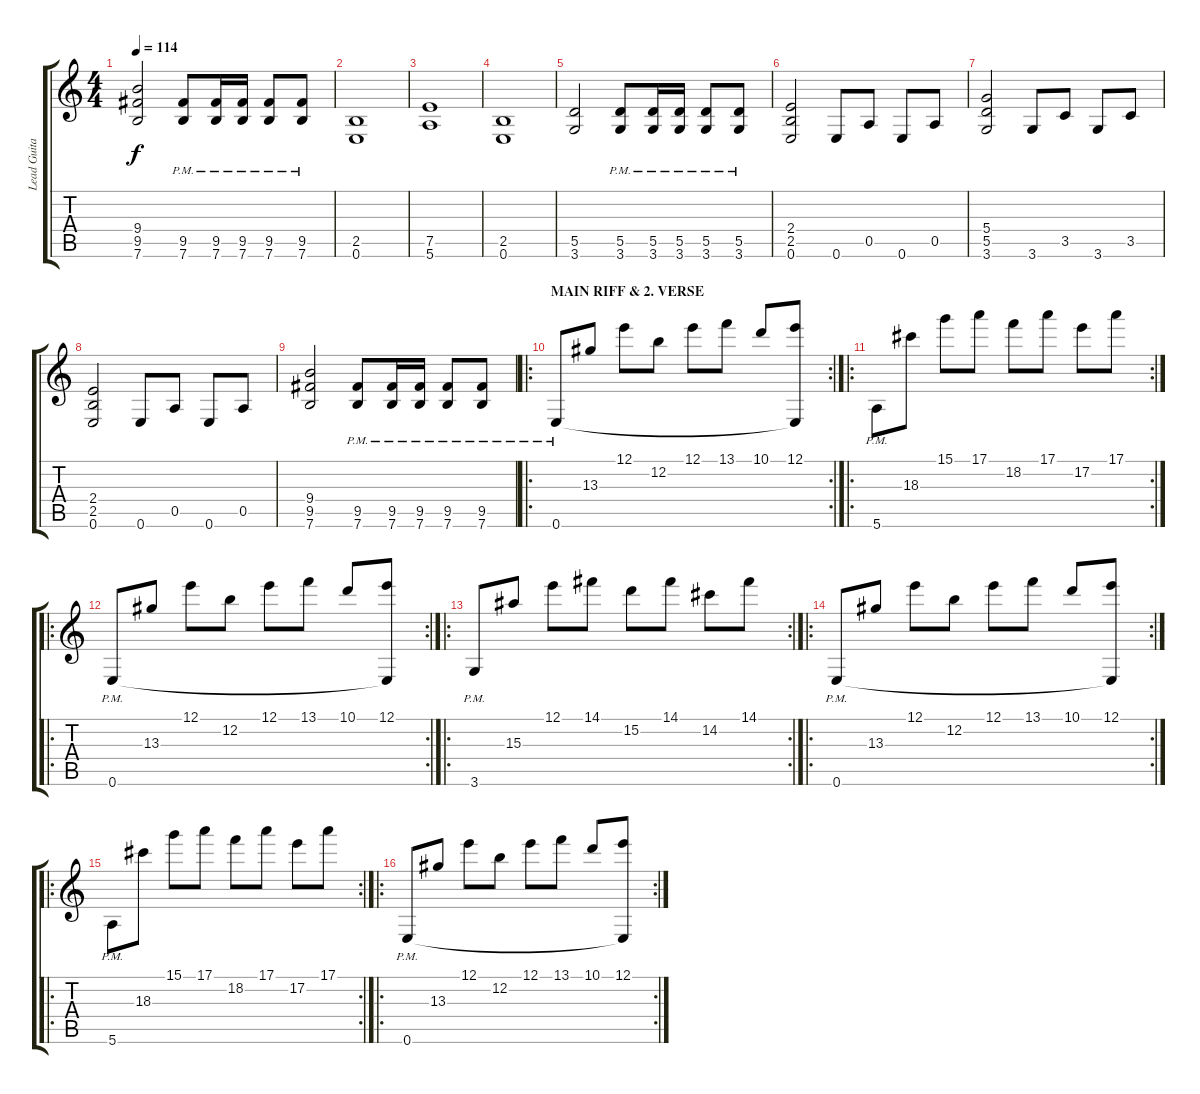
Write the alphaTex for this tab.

\track ("Lead Guitar / Kim" "Lead Guita") {instrument distortionguitar}
\staff {score tabs}
\tuning (E4 B3 G3 D3 A2 E2) {hide}
\ts (4 4)
\tempo 114
\clef g2
\ks c
(9.4 9.5 7.6).2{dy f} (9.5{pm} 7.6{pm}).8 (9.5{pm} 7.6{pm}).16 (9.5{pm} 7.6{pm}).16 (9.5{pm} 7.6{pm}).8 (9.5{pm} 7.6{pm}).8 |
(2.5 0.6).1{volume 13} |
(7.5 5.6).1 |
(2.5 0.6).1 |
(5.5 3.6).2 (5.5{pm} 3.6{pm}).8 (5.5{pm} 3.6{pm}).16 (5.5{pm} 3.6{pm}).16 (5.5{pm} 3.6{pm}).8 (5.5{pm} 3.6{pm}).8 |
(2.4 2.5 0.6).2 0.6.8 0.5.8 0.6.8 0.5.8 |
(5.4 5.5 3.6).2 3.6.8 3.5.8 3.6.8 3.5.8 |
(2.4 2.5 0.6).2 0.6.8 0.5.8 0.6.8 0.5.8 |
(9.4 9.5 7.6).2 (9.5{pm} 7.6{pm}).8 (9.5{pm} 7.6{pm}).16 (9.5{pm} 7.6{pm}).16 (9.5{pm} 7.6{pm}).8 (9.5{pm} 7.6{pm}).8 |
\ro
\rc 2
\section ("" "MAIN RIFF & 2. VERSE")
0.6{pm}.8 13.3.8 12.1.8 12.2.8 12.1.8 13.1.8 10.1.8 (12.1 0.6{t}).8 |
\ro
\rc 2
5.6{pm}.8 18.3.8 15.1.8 17.1.8 18.2.8 17.1.8 17.2.8 17.1.8 |
\ro
\rc 2
0.6{pm}.8 13.3.8 12.1.8 12.2.8 12.1.8 13.1.8 10.1.8 (12.1 0.6{t}).8 |
\ro
\rc 2
3.6{pm}.8 15.3.8 12.1.8 14.1.8 15.2.8 14.1.8 14.2.8 14.1.8 |
\ro
\rc 2
0.6{pm}.8 13.3.8 12.1.8 12.2.8 12.1.8 13.1.8 10.1.8 (12.1 0.6{t}).8 |
\ro
\rc 2
5.6{pm}.8 18.3.8 15.1.8 17.1.8 18.2.8 17.1.8 17.2.8 17.1.8 |
\ro
\rc 2
0.6{pm}.8 13.3.8 12.1.8 12.2.8 12.1.8 13.1.8 10.1.8 (12.1 0.6{t}).8
